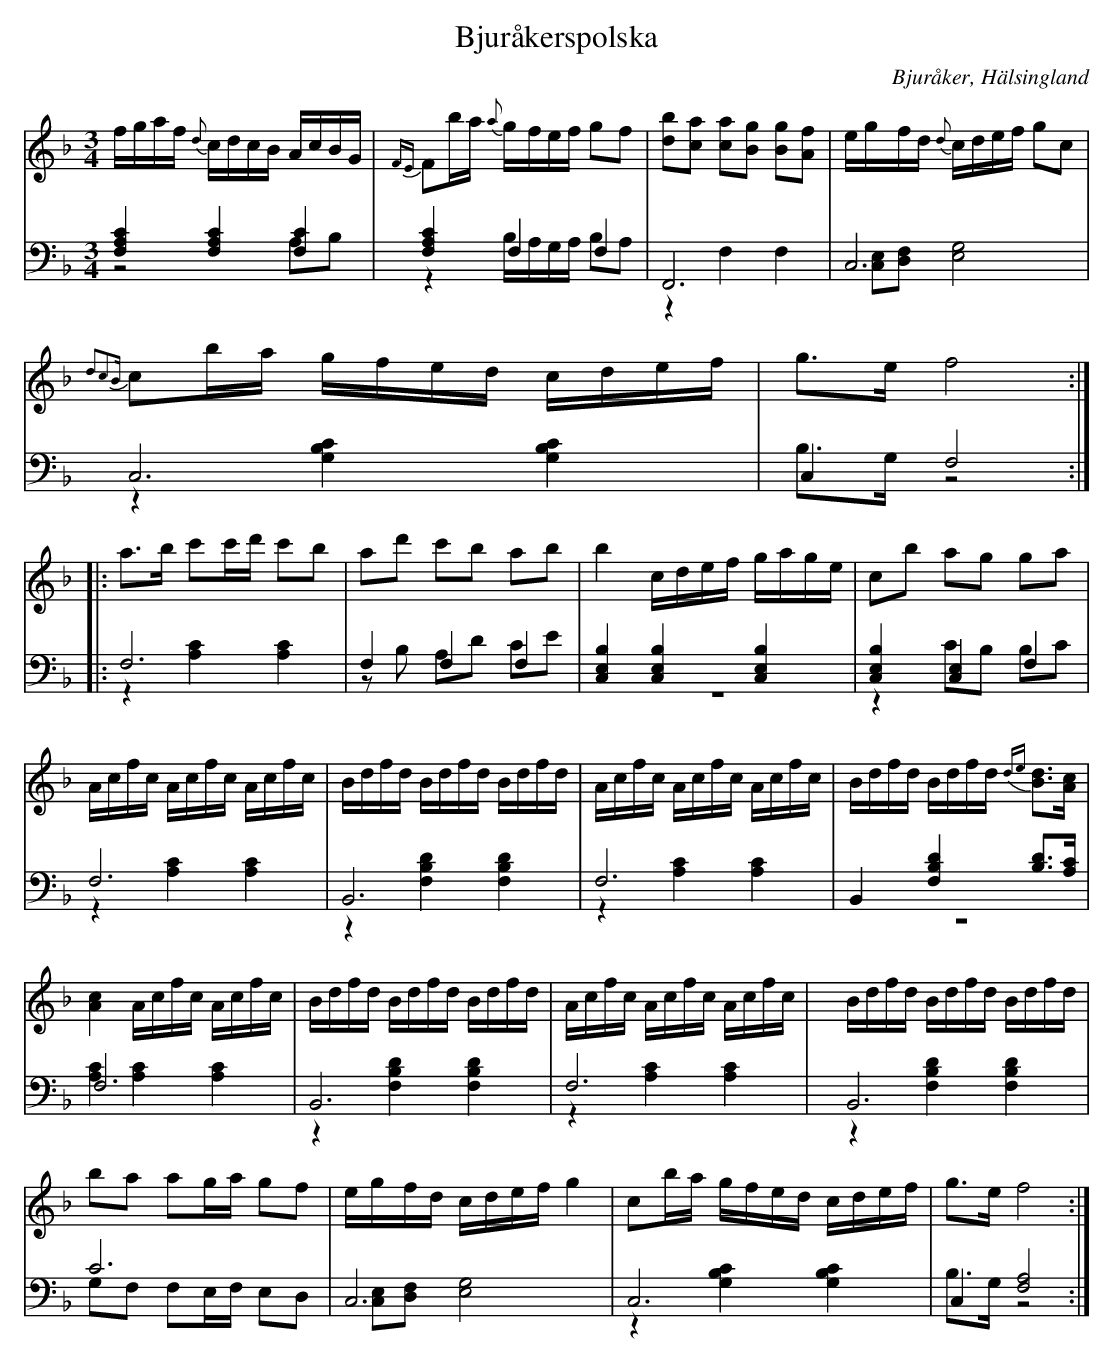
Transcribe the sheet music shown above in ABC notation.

X:1
T: Bjuråkerspolska
O: Bjuråker, Hälsingland
M: 3/4
L: 1/16
K: F
V:1
V:2
V:3 merge
V:1
fgaf {d}cdcB AcBG|{FE}F2ba {a}gfef g2f2|[d2b2][c2a2] [c2a2][B2g2] [B2g2][A2f2] |egfd {d}cdef g2c2|
{d2c2B}c2ba gfed cdef|g2>e2 f8:|
|:a2>b2 c'2c'd' c'2b2|a2d'2 c'2b2 a2b2|b4 cdef gage|c2b2 a2g2 g2a2|
Acfc Acfc Acfc|Bdfd Bdfd Bdfd|Acfc Acfc Acfc|Bdfd Bdfd {de}[B2d2]>[A2c2]|
[A4c4] Acfc Acfc|Bdfd Bdfd Bdfd|Acfc Acfc Acfc|Bdfd Bdfd Bdfd|
b2a2 a2ga g2f2|egfd cdef g4|c2ba gfed cdef|g2>e2 f8:|
V:2 clef=bass
[F,4A,4C4] [F,4A,4C4] [F,4C4]|[F,4A,4C4] F,4 F,4|F,,12|C,12|
C,12|C,4 F,8:|
|:F,12|F,4 F,4 F,4|[C,4E,4B,4] [C,4E,4B,4] [C,4E,4B,4]|[C,4E,4B,4] [C,4E,4] F,4|
F,12|B,,12|F,12|B,,4 [F,4B,4D4] [B,2D2]>[A,2C2]|
F,12|B,,12|F,12|B,,12|
C12|C,12|C,12|C,4 [F,8A,8]:|
V:3 clef=bass
z8 A,2B,2|z4 B,A,G,A, B,2A,2|z4 F,4 F,4|[C,2E,2][D,2F,2] [E,8G,8]|
z4 [G,4B,4C4] [G,4B,4C4]|B,2>G,2 z8:|
|:z4 [A,4C4] [A,4C4]|z2B,2 A,2D2 C2E2|z12|z4 C2B,2 B,2C2|
z4 [A,4C4] [A,4C4]|z4 [F,4B,4D4] [F,4B,4D4]|z4 [A,4C4] [A,4C4]|z12|
[A,4C4] [A,4C4] [A,4C4]|z4 [F,4B,4D4] [F,4B,4D4]|z4 [A,4C4] [A,4C4]|
|z4 [F,4B,4D4] [F,4B,4D4]|G,2F,2 F,2E,F, E,2D,2|[C,2E,2][D,2F,2] [E,8G,8]|z4 [G,4B,4C4] [G,4B,4C4]|B,2>G,2 z8:|
